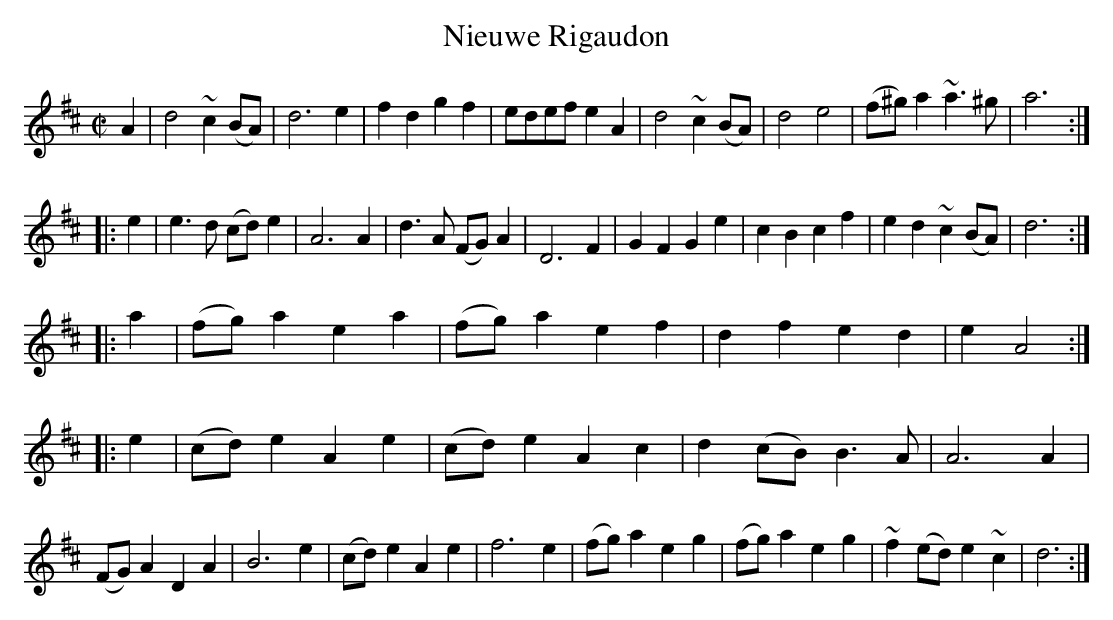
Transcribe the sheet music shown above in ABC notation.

X:1
T:Nieuwe Rigaudon
M:C|
K:Dmaj
A2|d4~c2(BA)|d6e2|f2d2g2f2|edefe2A2|d4~c2(BA)|d4e4|(f^g)a2~a3^g|a6:|
|:e2|e3d (cd)e2|A6A2|d3A (FG)A2|D6F2|G2F2G2e2|c2B2c2f2|e2d2~c2(BA)|d6:|
|:a2|(fg)a2e2a2|(fg)a2e2f2|d2f2e2d2|e2A4 :|
|:e2|(cd)e2A2e2|(cd)e2A2c2|d2(cB)B3A|A6A2|
(FG)A2D2A2|B6e2|(cd)e2A2e2|f6e2|(fg)a2e2g2|(fg)a2e2g2|~f2(ed)e2~c2|d6:|
